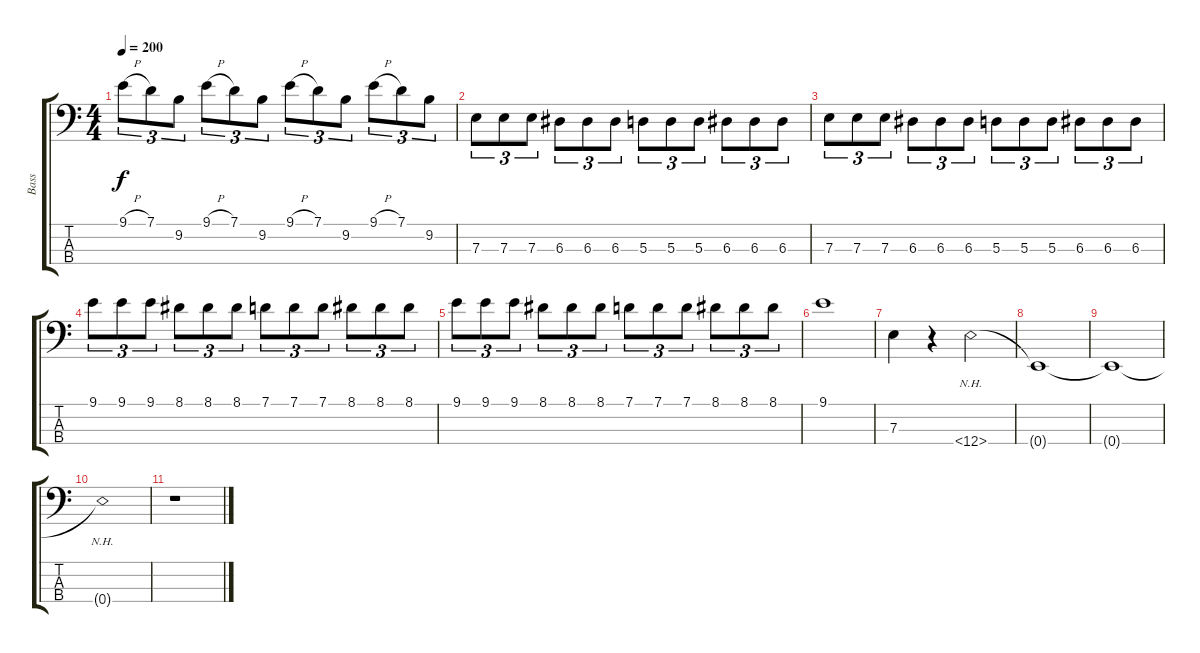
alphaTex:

\track ("Bass" "Bass") {instrument electricbasspick}
\staff {score tabs}
\tuning (G2 D2 A1 E1) {hide}
\ts (4 4)
\tempo 200
\clef f4
\ks c
9.1{h}.8{tu (3 2) dy f} 7.1.8{tu (3 2)} 9.2.8{tu (3 2)} 9.1{h}.8{tu (3 2)} 7.1.8{tu (3 2)} 9.2.8{tu (3 2)} 9.1{h}.8{tu (3 2)} 7.1.8{tu (3 2)} 9.2.8{tu (3 2)} 9.1{h}.8{tu (3 2)} 7.1.8{tu (3 2)} 9.2.8{tu (3 2)} |
7.3.8{tu (3 2)} 7.3.8{tu (3 2)} 7.3.8{tu (3 2)} 6.3.8{tu (3 2)} 6.3.8{tu (3 2)} 6.3.8{tu (3 2)} 5.3.8{tu (3 2)} 5.3.8{tu (3 2)} 5.3.8{tu (3 2)} 6.3.8{tu (3 2)} 6.3.8{tu (3 2)} 6.3.8{tu (3 2)} |
7.3.8{tu (3 2)} 7.3.8{tu (3 2)} 7.3.8{tu (3 2)} 6.3.8{tu (3 2)} 6.3.8{tu (3 2)} 6.3.8{tu (3 2)} 5.3.8{tu (3 2)} 5.3.8{tu (3 2)} 5.3.8{tu (3 2)} 6.3.8{tu (3 2)} 6.3.8{tu (3 2)} 6.3.8{tu (3 2)} |
9.1.8{tu (3 2)} 9.1.8{tu (3 2)} 9.1.8{tu (3 2)} 8.1.8{tu (3 2)} 8.1.8{tu (3 2)} 8.1.8{tu (3 2)} 7.1.8{tu (3 2)} 7.1.8{tu (3 2)} 7.1.8{tu (3 2)} 8.1.8{tu (3 2)} 8.1.8{tu (3 2)} 8.1.8{tu (3 2)} |
9.1.8{tu (3 2)} 9.1.8{tu (3 2)} 9.1.8{tu (3 2)} 8.1.8{tu (3 2)} 8.1.8{tu (3 2)} 8.1.8{tu (3 2)} 7.1.8{tu (3 2)} 7.1.8{tu (3 2)} 7.1.8{tu (3 2)} 8.1.8{tu (3 2)} 8.1.8{tu (3 2)} 8.1.8{tu (3 2)} |
9.1.1 |
7.3.4 r.4 0.4{nh}.2 |
0.4{t}.1 |
0.4{t}.1 |
0.4{nh t}.1 |
r.1
